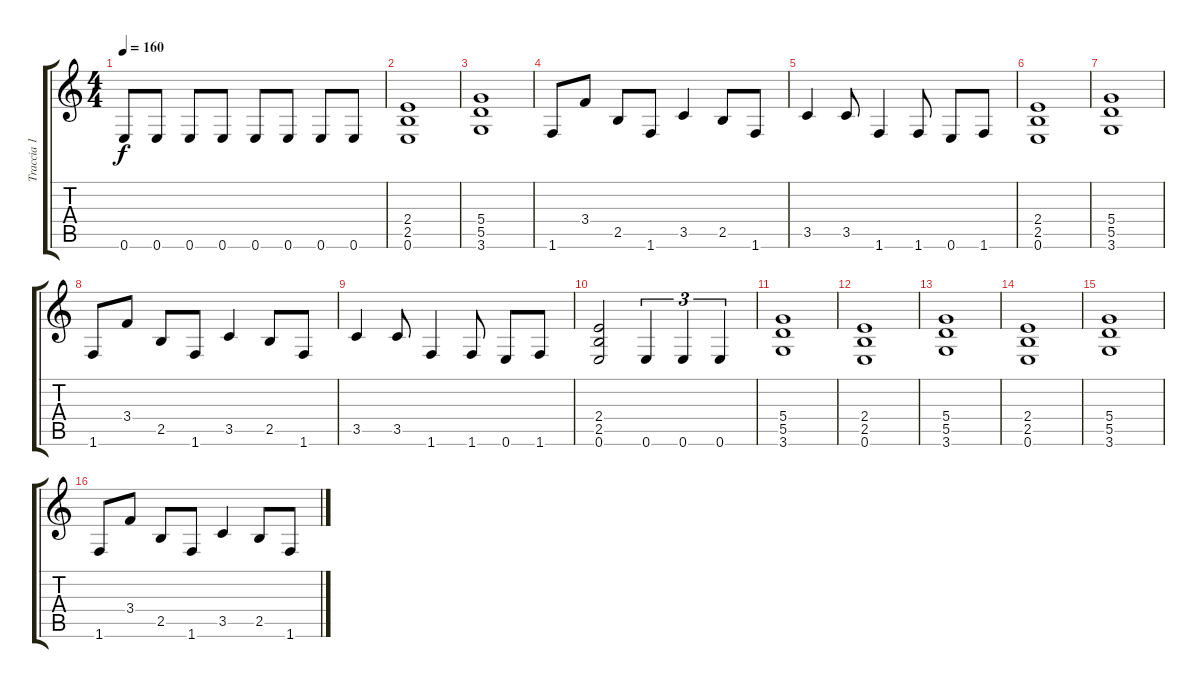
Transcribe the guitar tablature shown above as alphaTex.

\track ("Traccia 1" "Traccia 1") {instrument distortionguitar}
\staff {score tabs}
\tuning (E4 B3 G3 D3 A2 E2) {hide}
\ts (4 4)
\tempo 160
\clef g2
\ks c
0.6.8{dy f} 0.6.8 0.6.8 0.6.8 0.6.8 0.6.8 0.6.8 0.6.8 |
(2.4 2.5 0.6).1 |
(5.4 5.5 3.6).1 |
1.6.8 3.4.8 2.5.8 1.6.8 3.5.4 2.5.8 1.6.8 |
3.5.4 3.5.8 1.6.4 1.6.8 0.6.8 1.6.8 |
(2.4 2.5 0.6).1 |
(5.4 5.5 3.6).1 |
1.6.8 3.4.8 2.5.8 1.6.8 3.5.4 2.5.8 1.6.8 |
3.5.4 3.5.8 1.6.4 1.6.8 0.6.8 1.6.8 |
(2.4 2.5 0.6).2 0.6.4{tu (3 2)} 0.6.4{tu (3 2)} 0.6.4{tu (3 2)} |
(5.4 5.5 3.6).1 |
(2.4 2.5 0.6).1 |
(5.4 5.5 3.6).1 |
(2.4 2.5 0.6).1 |
(5.4 5.5 3.6).1 |
1.6.8 3.4.8 2.5.8 1.6.8 3.5.4 2.5.8 1.6.8
